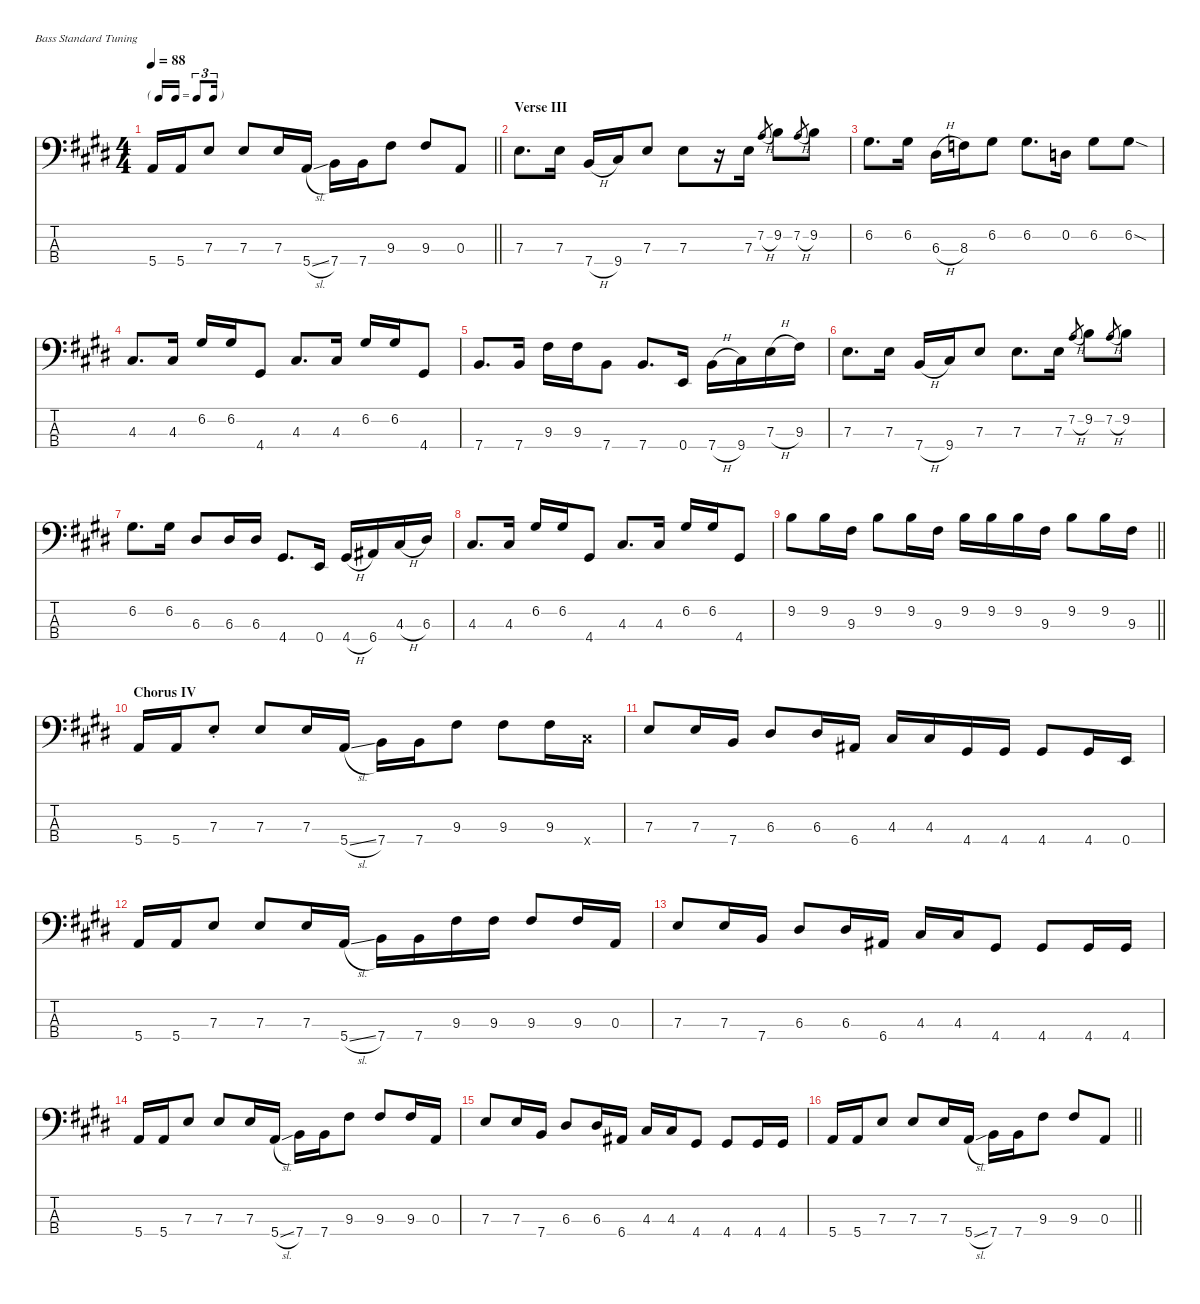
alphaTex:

\defaultSystemsLayout 4
\hideDynamics
\bracketExtendMode nobrackets
\singleTrackTrackNamePolicy hidden
\multiTrackTrackNamePolicy hidden
\otherSystemsTrackNameOrientation horizontal
\track ("Bass" "el.bs.") {defaultSystemsLayout 4 mute instrument electricbassfinger}
\staff {score tabs}
\tuning (G2 D2 A1 E1)
\ts (4 4)
\tf triplet16th
\tempo 88
\clef f4
\barLineRight lightlight
\ks c#minor
5.4{acc forcenatural}.16{dy f beam Up} 5.4{acc forcenatural}.16{beam Up} 7.3{acc forcenatural}.8{beam Up} 7.3{acc forcenatural}.8{beam Up} 7.3{acc forcenatural}.16{beam Up} 5.4{sl acc forcenatural}.16{beam Up} 7.4{acc forcenatural}.16{beam Down} 7.4{acc forcenatural}.16{beam Down} 9.3{acc #}.8{beam Down} 9.3{acc #}.8{beam Up} 0.3{acc forcenatural}.8{beam Up} |
\section ("" "Verse III")
\ks e
7.3{acc forcenatural}.8{d beam Down} 7.3{acc forcenatural}.16{beam Down} 7.4{h acc forcenatural}.16{beam Up} 9.4{acc #}.16{beam Up} 7.3{acc forcenatural}.8{beam Up} 7.3{acc forcenatural}.8{beam Down} r.16{beam Down} 7.3{acc forcenatural}.16{beam Down} 7.2{h acc forcenatural}.8{gr dy mf beam Up} 9.2{acc forcenatural}.8{dy f beam Down} 7.2{h acc forcenatural}.8{gr dy mf beam Up} 9.2{acc forcenatural}.8{dy f beam Down} |
\ks c#minor
6.2{acc #}.8{d beam Down} 6.2{acc #}.16{beam Down} 6.3{h acc #}.16{beam Down} 8.3{acc forcenatural}.16{beam Down} 6.2{acc #}.8{beam Down} 6.2{acc #}.8{d beam Down} 0.2{acc forcenatural}.16{beam Down} 6.2{acc #}.8{beam Down} 6.2{sod acc #}.8{beam Down} |
4.3{acc #}.8{d beam Up} 4.3{acc #}.16{beam Up} 6.2{acc #}.16{beam Up} 6.2{acc #}.16{beam Up} 4.4{acc #}.8{beam Up} 4.3{acc #}.8{d beam Up} 4.3{acc #}.16{beam Up} 6.2{acc #}.16{beam Up} 6.2{acc #}.16{beam Up} 4.4{acc #}.8{beam Up} |
\ks e
7.4{acc forcenatural}.8{d beam Up} 7.4{acc forcenatural}.16{beam Up} 9.3{acc #}.16{beam Down} 9.3{acc #}.16{beam Down} 7.4{acc forcenatural}.8{beam Down} 7.4{acc forcenatural}.8{d beam Up} 0.4{acc forcenatural}.16{beam Up} 7.4{h acc forcenatural}.16{beam Down} 9.4{acc #}.16{beam Down} 7.3{h acc forcenatural}.16{beam Down} 9.3{acc #}.16{beam Down} |
\ks c#minor
7.3{acc forcenatural}.8{d beam Down} 7.3{acc forcenatural}.16{beam Down} 7.4{h acc forcenatural}.16{beam Up} 9.4{acc #}.16{beam Up} 7.3{acc forcenatural}.8{beam Up} 7.3{acc forcenatural}.8{d beam Down} 7.3{acc forcenatural}.16{beam Down} 7.2{h acc forcenatural}.8{gr dy mf beam Up} 9.2{acc forcenatural}.8{dy f beam Down} 7.2{h acc forcenatural}.8{gr dy mf beam Up} 9.2{acc forcenatural}.8{dy f beam Down} |
6.2{acc #}.8{d beam Down} 6.2{acc #}.16{beam Down} 6.3{acc #}.8{beam Up} 6.3{acc #}.16{beam Up} 6.3{acc #}.16{beam Up} 4.4{acc #}.8{d beam Up} 0.4{acc forcenatural}.16{beam Up} 4.4{h acc #}.16{beam Up} 6.4{acc #}.16{beam Up} 4.3{h acc #}.16{beam Up} 6.3{acc #}.16{beam Up} |
\ks e
4.3{acc #}.8{d beam Up} 4.3{acc #}.16{beam Up} 6.2{acc #}.16{beam Up} 6.2{acc #}.16{beam Up} 4.4{acc #}.8{beam Up} 4.3{acc #}.8{d beam Up} 4.3{acc #}.16{beam Up} 6.2{acc #}.16{beam Up} 6.2{acc #}.16{beam Up} 4.4{acc #}.8{beam Up} |
\barLineRight lightlight
\ks c#minor
9.2{acc forcenatural}.8{beam Down} 9.2{acc forcenatural}.16{beam Down} 9.3{acc #}.16{beam Down} 9.2{acc forcenatural}.8{beam Down} 9.2{acc forcenatural}.16{beam Down} 9.3{acc #}.16{beam Down} 9.2{acc forcenatural}.16{beam Down} 9.2{acc forcenatural}.16{beam Down} 9.2{acc forcenatural}.16{beam Down} 9.3{acc #}.16{beam Down} 9.2{acc forcenatural}.8{beam Down} 9.2{acc forcenatural}.16{beam Down} 9.3{acc #}.16{beam Down} |
\section ("" "Chorus IV")
5.4{acc forcenatural}.16{beam Up} 5.4{acc forcenatural}.16{beam Up} 7.3{st acc forcenatural}.8{beam Up} 7.3{acc forcenatural}.8{beam Up} 7.3{acc forcenatural}.16{beam Up} 5.4{sl acc forcenatural}.16{beam Up} 7.4{acc forcenatural}.16{beam Down} 7.4{acc forcenatural}.16{beam Down} 9.3{acc #}.8{beam Down} 9.3{acc #}.8{beam Down} 9.3{acc #}.16{beam Down} 9.4{x acc #}.16{beam Down} |
\ks e
7.3{acc forcenatural}.8{beam Up} 7.3{acc forcenatural}.16{beam Up} 7.4{acc forcenatural}.16{beam Up} 6.3{acc #}.8{beam Up} 6.3{acc #}.16{beam Up} 6.4{acc #}.16{beam Up} 4.3{acc #}.16{beam Up} 4.3{acc #}.16{beam Up} 4.4{acc #}.16{beam Up} 4.4{acc #}.16{beam Up} 4.4{acc #}.8{beam Up} 4.4{acc #}.16{beam Up} 0.4{acc forcenatural}.16{beam Up} |
\ks c#minor
5.4{acc forcenatural}.16{beam Up} 5.4{acc forcenatural}.16{beam Up} 7.3{acc forcenatural}.8{beam Up} 7.3{acc forcenatural}.8{beam Up} 7.3{acc forcenatural}.16{beam Up} 5.4{sl acc forcenatural}.16{beam Up} 7.4{acc forcenatural}.16{beam Down} 7.4{acc forcenatural}.16{beam Down} 9.3{acc #}.16{beam Down} 9.3{acc #}.16{beam Down} 9.3{acc #}.8{beam Up} 9.3{acc #}.16{beam Up} 0.3{acc forcenatural}.16{beam Up} |
7.3{acc forcenatural}.8{beam Up} 7.3{acc forcenatural}.16{beam Up} 7.4{acc forcenatural}.16{beam Up} 6.3{acc #}.8{beam Up} 6.3{acc #}.16{beam Up} 6.4{acc #}.16{beam Up} 4.3{acc #}.16{beam Up} 4.3{acc #}.16{beam Up} 4.4{acc #}.8{beam Up} 4.4{acc #}.8{beam Up} 4.4{acc #}.16{beam Up} 4.4{acc #}.16{beam Up} |
\ks e
5.4{acc forcenatural}.16{beam Up} 5.4{acc forcenatural}.16{beam Up} 7.3{acc forcenatural}.8{beam Up} 7.3{acc forcenatural}.8{beam Up} 7.3{acc forcenatural}.16{beam Up} 5.4{sl acc forcenatural}.16{beam Up} 7.4{acc forcenatural}.16{beam Down} 7.4{acc forcenatural}.16{beam Down} 9.3{acc #}.8{beam Down} 9.3{acc #}.8{beam Up} 9.3{acc #}.16{beam Up} 0.3{acc forcenatural}.16{beam Up} |
\ks c#minor
7.3{acc forcenatural}.8{beam Up} 7.3{acc forcenatural}.16{beam Up} 7.4{acc forcenatural}.16{beam Up} 6.3{acc #}.8{beam Up} 6.3{acc #}.16{beam Up} 6.4{acc #}.16{beam Up} 4.3{acc #}.16{beam Up} 4.3{acc #}.16{beam Up} 4.4{acc #}.8{beam Up} 4.4{acc #}.8{beam Up} 4.4{acc #}.16{beam Up} 4.4{acc #}.16{beam Up} |
\barLineRight lightlight
\ks e
5.4{acc forcenatural}.16{beam Up} 5.4{acc forcenatural}.16{beam Up} 7.3{acc forcenatural}.8{beam Up} 7.3{acc forcenatural}.8{beam Up} 7.3{acc forcenatural}.16{beam Up} 5.4{sl acc forcenatural}.16{beam Up} 7.4{acc forcenatural}.16{beam Down} 7.4{acc forcenatural}.16{beam Down} 9.3{acc #}.8{beam Down} 9.3{acc #}.8{beam Up} 0.3{acc forcenatural}.8{beam Up}
